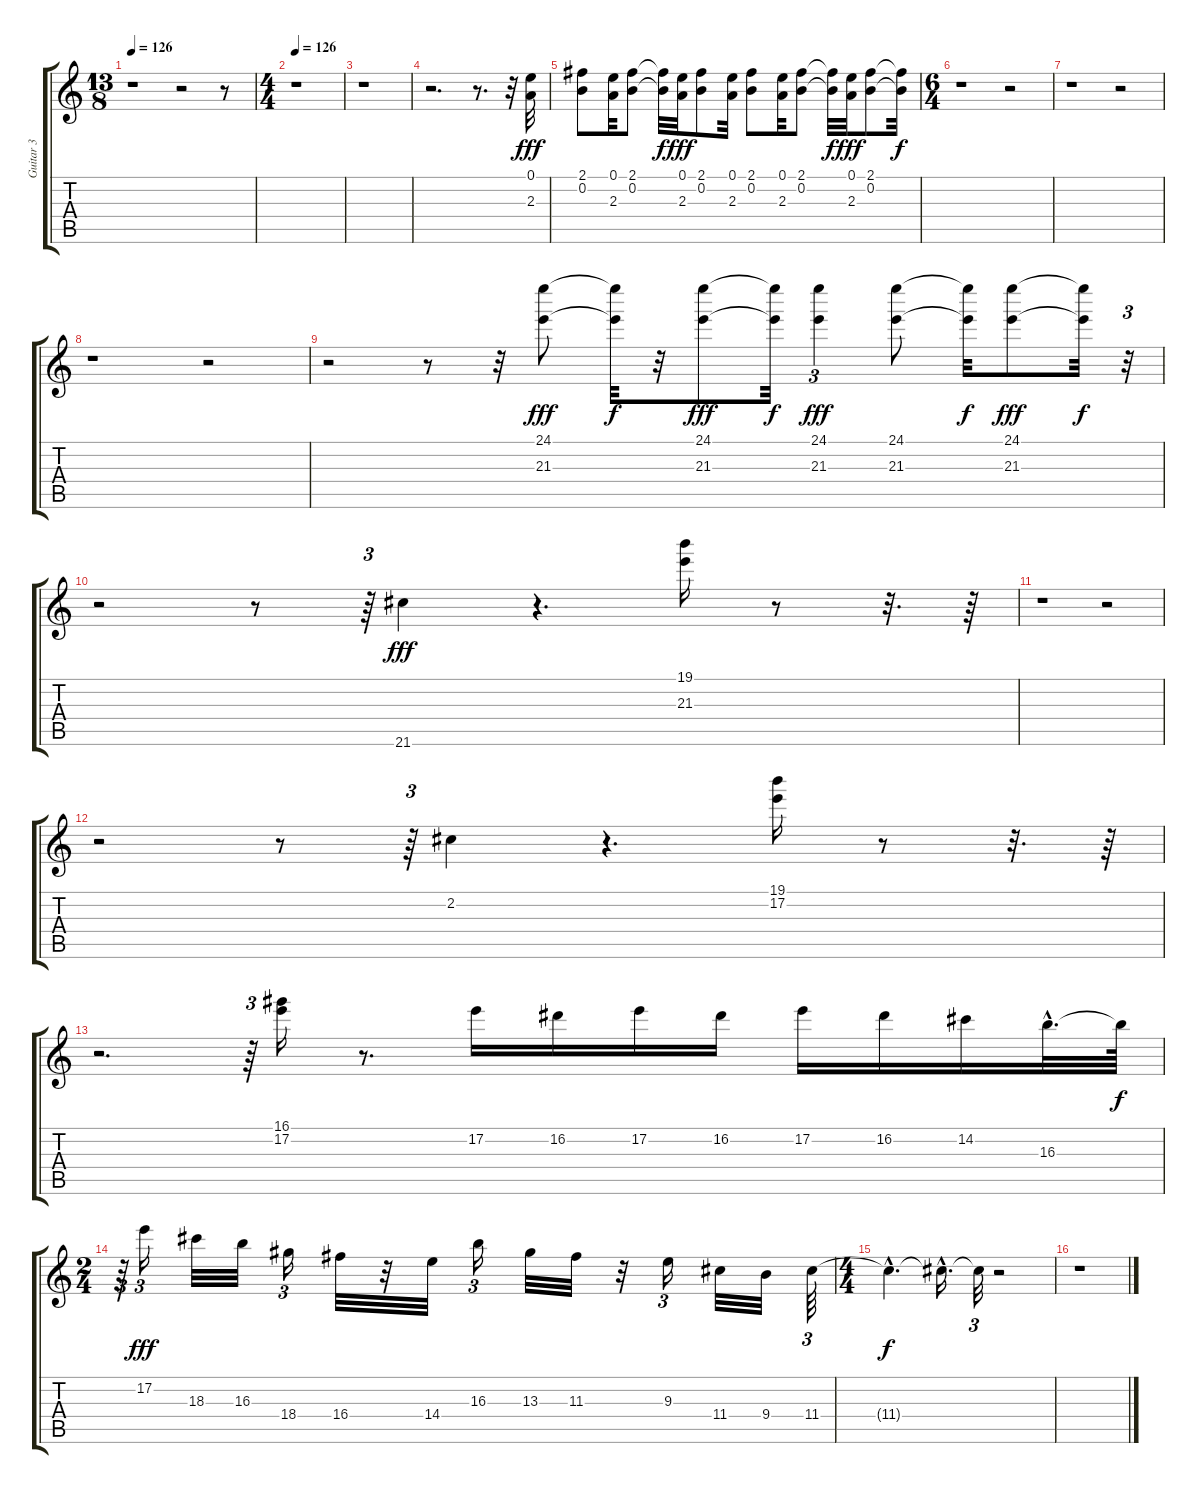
\track ("Guitar 3" "Guitar 3") {instrument distortionguitar}
\staff {score tabs}
\tuning (E4 B3 G3 D3 A2 E2) {hide}
\ts (13 8)
\tempo 126
\clef g2
\ks c
r.1{dy fff} r.2 r.8 |
\ts (4 4)
\tempo 126
r.1 |
r.1 |
r.2{d} r.8{d} r.32 (0.1 2.3).32{instrument guitarharmonics} |
(2.1 0.2).8 (0.1 2.3).32 (2.1 0.2).8 (2.1{t} 0.2{t}).32{dy f} (0.1 2.3).32{dy fff} (2.1 0.2).8 (0.1 2.3).32 (2.1 0.2).8 (0.1 2.3).32 (2.1 0.2).8 (2.1{t} 0.2{t}).32{dy f} (0.1 2.3).32{dy fff} (2.1 0.2).8 (2.1{t} 0.2{t}).32{dy f} |
\ts (6 4)
r.1 r.2 |
r.1 r.2 |
r.1 r.2 |
r.2 r.8 r.32 (24.1 21.3).8{dy fff instrument distortionguitar} (24.1{t} 21.3{t}).32{dy f} r.32 (24.1 21.3).8{dy fff} (24.1{t} 21.3{t}).32{dy f} (24.1 21.3).4{tu (3 2) dy fff} (24.1 21.3).8 (24.1{t} 21.3{t}).32{dy f} (24.1 21.3).8{dy fff} (24.1{t} 21.3{t}).32{dy f} r.32{tu (3 2)} |
r.2 r.8 r.64{tu (3 2)} 21.6.4{dy fff} r.4{d} (19.1 21.3).16 r.8 r.32{d} r.64 |
r.1 r.2 |
r.2 r.8 r.64{tu (3 2)} 2.2.4 r.4{d} (19.1 17.2).16 r.8 r.32{d} r.64 |
r.2{d} r.64{tu (3 2)} (16.1 17.2).16 r.8{d} 17.2.16 16.2.16 17.2.16 16.2.16 17.2.16 16.2.16 14.2.16 16.3{hac}.32{d} 16.3{t}.64{dy f} |
\ts (2 4)
r.64{tu (3 2)} 17.2.16{tu (3 2) dy fff} 18.3.32 16.3.32 18.4.16{tu (3 2)} 16.4.32 r.32 14.4.32 16.3.16{tu (3 2)} 13.3.32 11.3.32 r.32 9.3.16{tu (3 2)} 11.4.32 9.4.32 11.4.64{tu (3 2)} |
\ts (4 4)
11.4{hac t}.4{d dy f} 11.4{hac t}.16{d} 11.4{t}.32{tu (3 2)} r.2 |
r.1
